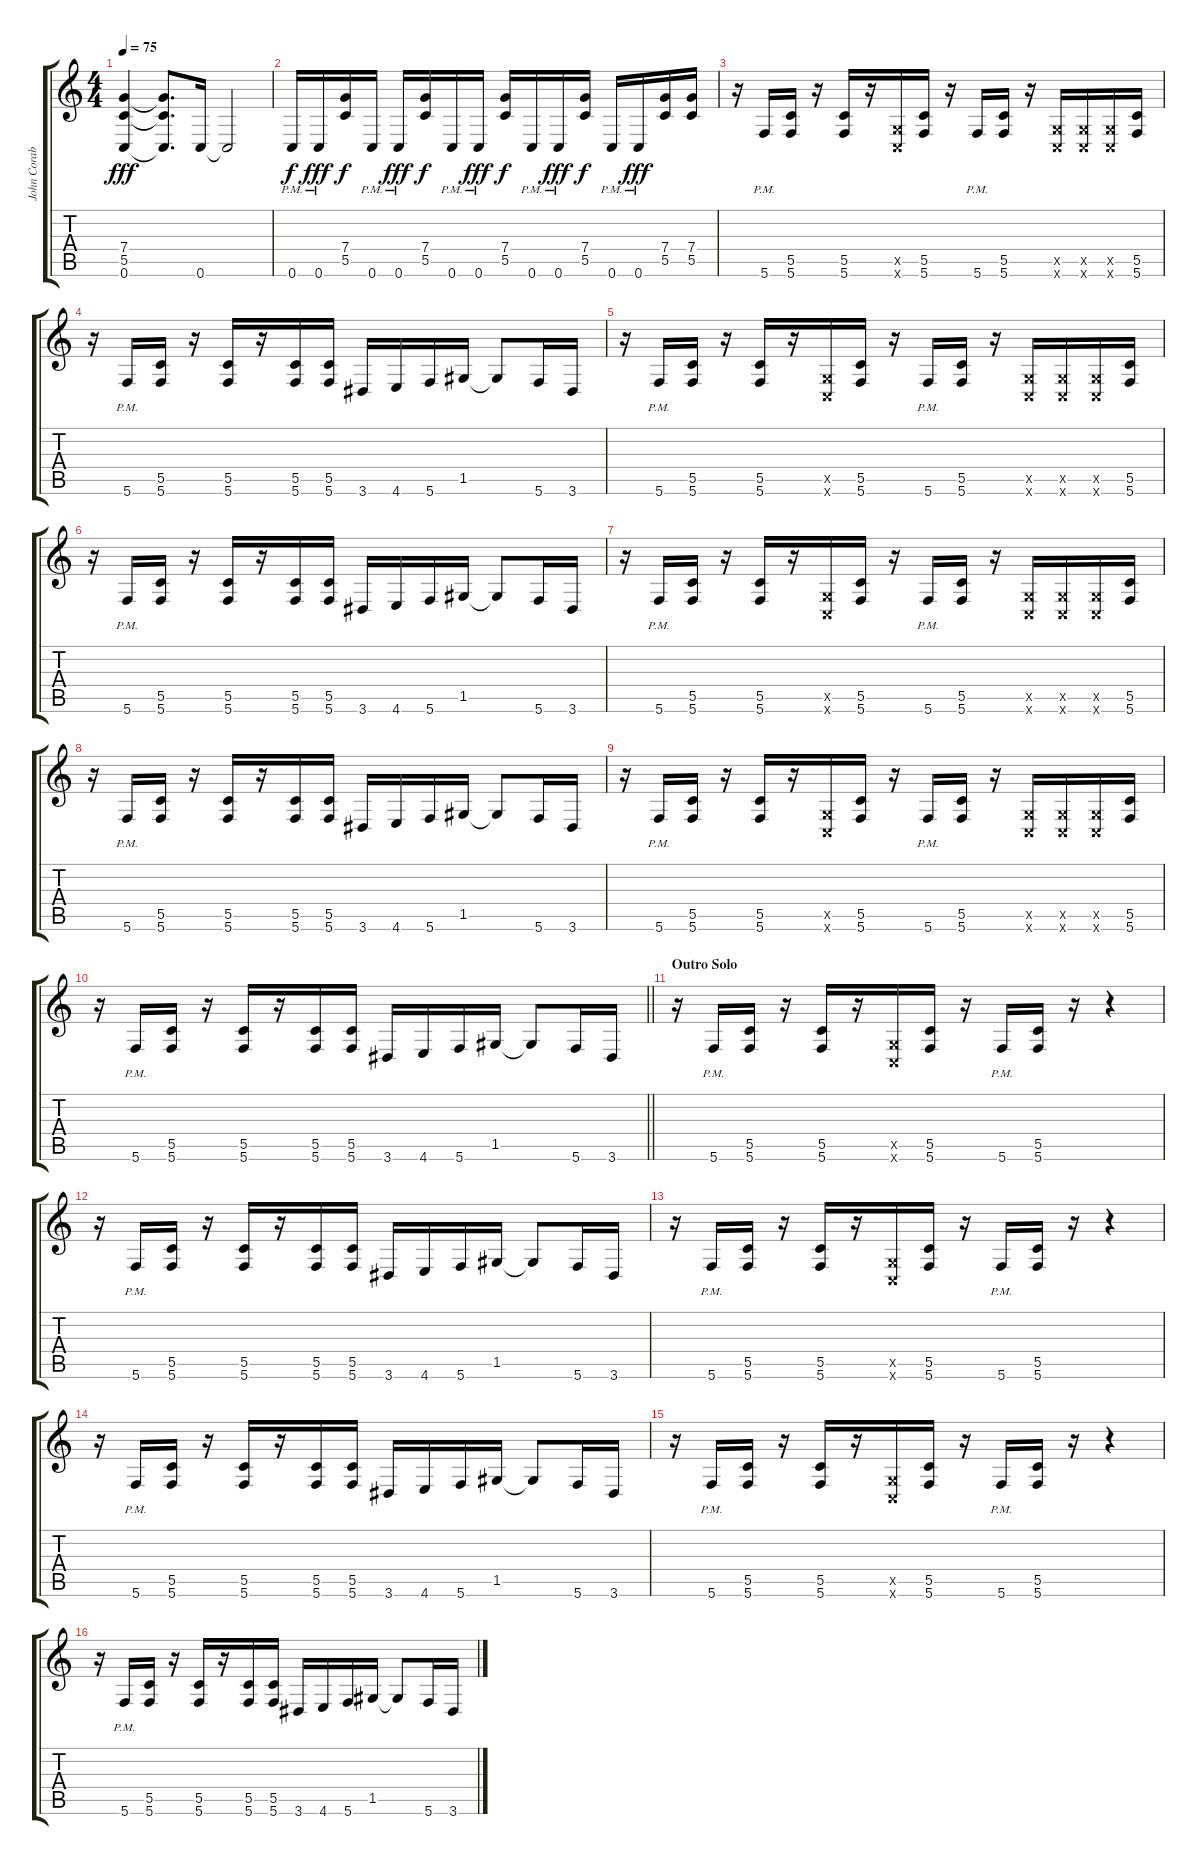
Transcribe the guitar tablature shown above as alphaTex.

\track ("John Corabi - Rhytm Guitar" "John Corab") {instrument overdrivenguitar}
\staff {score tabs}
\tuning (D4 A3 F3 C3 G2 C2) {hide}
\ts (4 4)
\tempo 75
\clef g2
\ks c
(7.4 5.5 0.6).4{dy fff} (7.4{t} 5.5{t} 0.6{t}).8{d} 0.6.16 0.6{t}.2 |
0.6{pm}.16{dy f} 0.6{pm}.16{dy fff} (7.4 5.5).16{dy f} 0.6{pm}.16 0.6{pm}.16{dy fff} (7.4 5.5).16{dy f} 0.6{pm}.16 0.6{pm}.16{dy fff} (7.4 5.5).16{dy f} 0.6{pm}.16 0.6{pm}.16{dy fff} (7.4 5.5).16{dy f} 0.6{pm}.16 0.6{pm}.16{dy fff} (7.4 5.5).16 (7.4 5.5).16 |
r.16 5.6{pm}.16 (5.5 5.6).16 r.16 (5.5 5.6).16 r.16 (0.5{x} 0.6{x}).16 (5.5 5.6).16 r.16 5.6{pm}.16 (5.5 5.6).16 r.16 (0.5{x} 0.6{x}).16 (0.5{x} 0.6{x}).16 (0.5{x} 0.6{x}).16 (5.5 5.6).16 |
r.16 5.6{pm}.16 (5.5 5.6).16 r.16 (5.5 5.6).16 r.16 (5.5 5.6).16 (5.5 5.6).16 3.6.16 4.6.16 5.6.16 1.5.16 1.5{t}.8 5.6.16 3.6.16 |
r.16 5.6{pm}.16 (5.5 5.6).16 r.16 (5.5 5.6).16 r.16 (0.5{x} 0.6{x}).16 (5.5 5.6).16 r.16 5.6{pm}.16 (5.5 5.6).16 r.16 (0.5{x} 0.6{x}).16 (0.5{x} 0.6{x}).16 (0.5{x} 0.6{x}).16 (5.5 5.6).16 |
r.16 5.6{pm}.16 (5.5 5.6).16 r.16 (5.5 5.6).16 r.16 (5.5 5.6).16 (5.5 5.6).16 3.6.16 4.6.16 5.6.16 1.5.16 1.5{t}.8 5.6.16 3.6.16 |
r.16 5.6{pm}.16 (5.5 5.6).16 r.16 (5.5 5.6).16 r.16 (0.5{x} 0.6{x}).16 (5.5 5.6).16 r.16 5.6{pm}.16 (5.5 5.6).16 r.16 (0.5{x} 0.6{x}).16 (0.5{x} 0.6{x}).16 (0.5{x} 0.6{x}).16 (5.5 5.6).16 |
r.16 5.6{pm}.16 (5.5 5.6).16 r.16 (5.5 5.6).16 r.16 (5.5 5.6).16 (5.5 5.6).16 3.6.16 4.6.16 5.6.16 1.5.16 1.5{t}.8 5.6.16 3.6.16 |
r.16 5.6{pm}.16 (5.5 5.6).16 r.16 (5.5 5.6).16 r.16 (0.5{x} 0.6{x}).16 (5.5 5.6).16 r.16 5.6{pm}.16 (5.5 5.6).16 r.16 (0.5{x} 0.6{x}).16 (0.5{x} 0.6{x}).16 (0.5{x} 0.6{x}).16 (5.5 5.6).16 |
\barLineRight lightlight
r.16 5.6{pm}.16 (5.5 5.6).16 r.16 (5.5 5.6).16 r.16 (5.5 5.6).16 (5.5 5.6).16 3.6.16 4.6.16 5.6.16 1.5.16 1.5{t}.8 5.6.16 3.6.16 |
\section ("" "Outro Solo")
r.16 5.6{pm}.16 (5.5 5.6).16 r.16 (5.5 5.6).16 r.16 (0.5{x} 0.6{x}).16 (5.5 5.6).16 r.16 5.6{pm}.16 (5.5 5.6).16 r.16 r.4 |
r.16 5.6{pm}.16 (5.5 5.6).16 r.16 (5.5 5.6).16 r.16 (5.5 5.6).16 (5.5 5.6).16 3.6.16 4.6.16 5.6.16 1.5.16 1.5{t}.8 5.6.16 3.6.16 |
r.16 5.6{pm}.16 (5.5 5.6).16 r.16 (5.5 5.6).16 r.16 (0.5{x} 0.6{x}).16 (5.5 5.6).16 r.16 5.6{pm}.16 (5.5 5.6).16 r.16 r.4 |
r.16 5.6{pm}.16 (5.5 5.6).16 r.16 (5.5 5.6).16 r.16 (5.5 5.6).16 (5.5 5.6).16 3.6.16 4.6.16 5.6.16 1.5.16 1.5{t}.8 5.6.16 3.6.16 |
r.16 5.6{pm}.16 (5.5 5.6).16 r.16 (5.5 5.6).16 r.16 (0.5{x} 0.6{x}).16 (5.5 5.6).16 r.16 5.6{pm}.16 (5.5 5.6).16 r.16 r.4 |
r.16 5.6{pm}.16 (5.5 5.6).16 r.16 (5.5 5.6).16 r.16 (5.5 5.6).16 (5.5 5.6).16 3.6.16 4.6.16 5.6.16 1.5.16 1.5{t}.8 5.6.16 3.6.16
